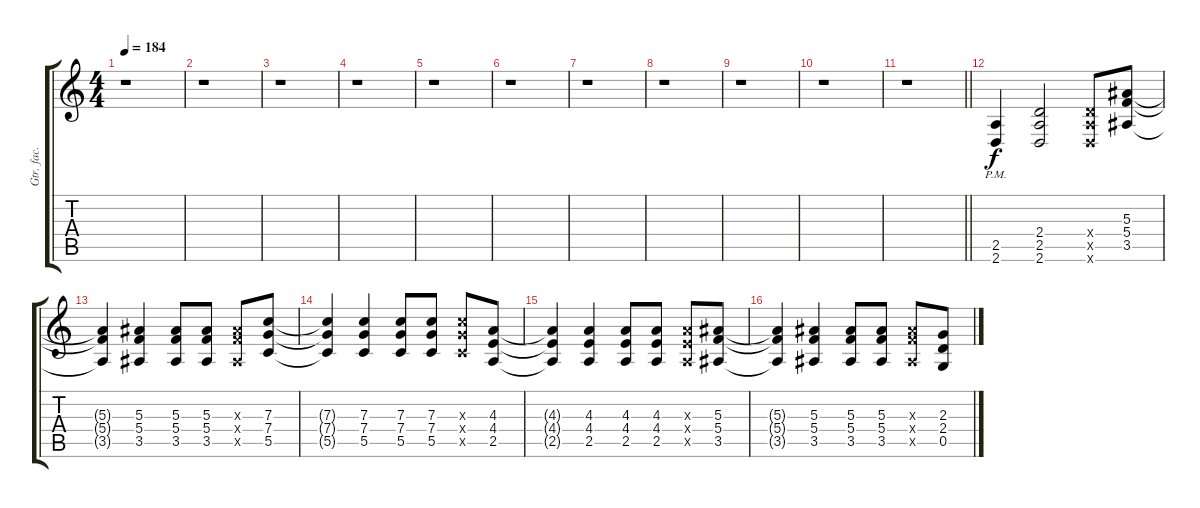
\track ("Gtr. fac." "Gtr. fac.") {instrument overdrivenguitar}
\staff {score tabs}
\tuning (D4 A3 F3 C3 G2 C2) {hide}
\ts (4 4)
\tempo 184
\clef g2
\ks c
r.1{dy f} |
r.1 |
r.1 |
r.1 |
r.1 |
r.1 |
r.1 |
r.1 |
r.1 |
r.1 |
\barLineRight lightlight
r.1 |
(2.5{pm} 2.6{pm}).4 (2.4 2.5 2.6).2 (2.4{x} 2.5{x} 2.6{x}).8 (5.3 5.4 3.5).8 |
(5.3{t} 5.4{t} 3.5{t}).4 (5.3 5.4 3.5).4 (5.3 5.4 3.5).8 (5.3 5.4 3.5).8 (5.3{x} 5.4{x} 3.5{x}).8 (7.3 7.4 5.5).8 |
(7.3{t} 7.4{t} 5.5{t}).4 (7.3 7.4 5.5).4 (7.3 7.4 5.5).8 (7.3 7.4 5.5).8 (7.3{x} 7.4{x} 5.5{x}).8 (4.3 4.4 2.5).8 |
(4.3{t} 4.4{t} 2.5{t}).4 (4.3 4.4 2.5).4 (4.3 4.4 2.5).8 (4.3 4.4 2.5).8 (4.3{x} 4.4{x} 2.5{x}).8 (5.3 5.4 3.5).8 |
(5.3{t} 5.4{t} 3.5{t}).4 (5.3 5.4 3.5).4 (5.3 5.4 3.5).8 (5.3 5.4 3.5).8 (5.3{x} 5.4{x} 3.5{x}).8 (2.3 2.4 0.5).8
